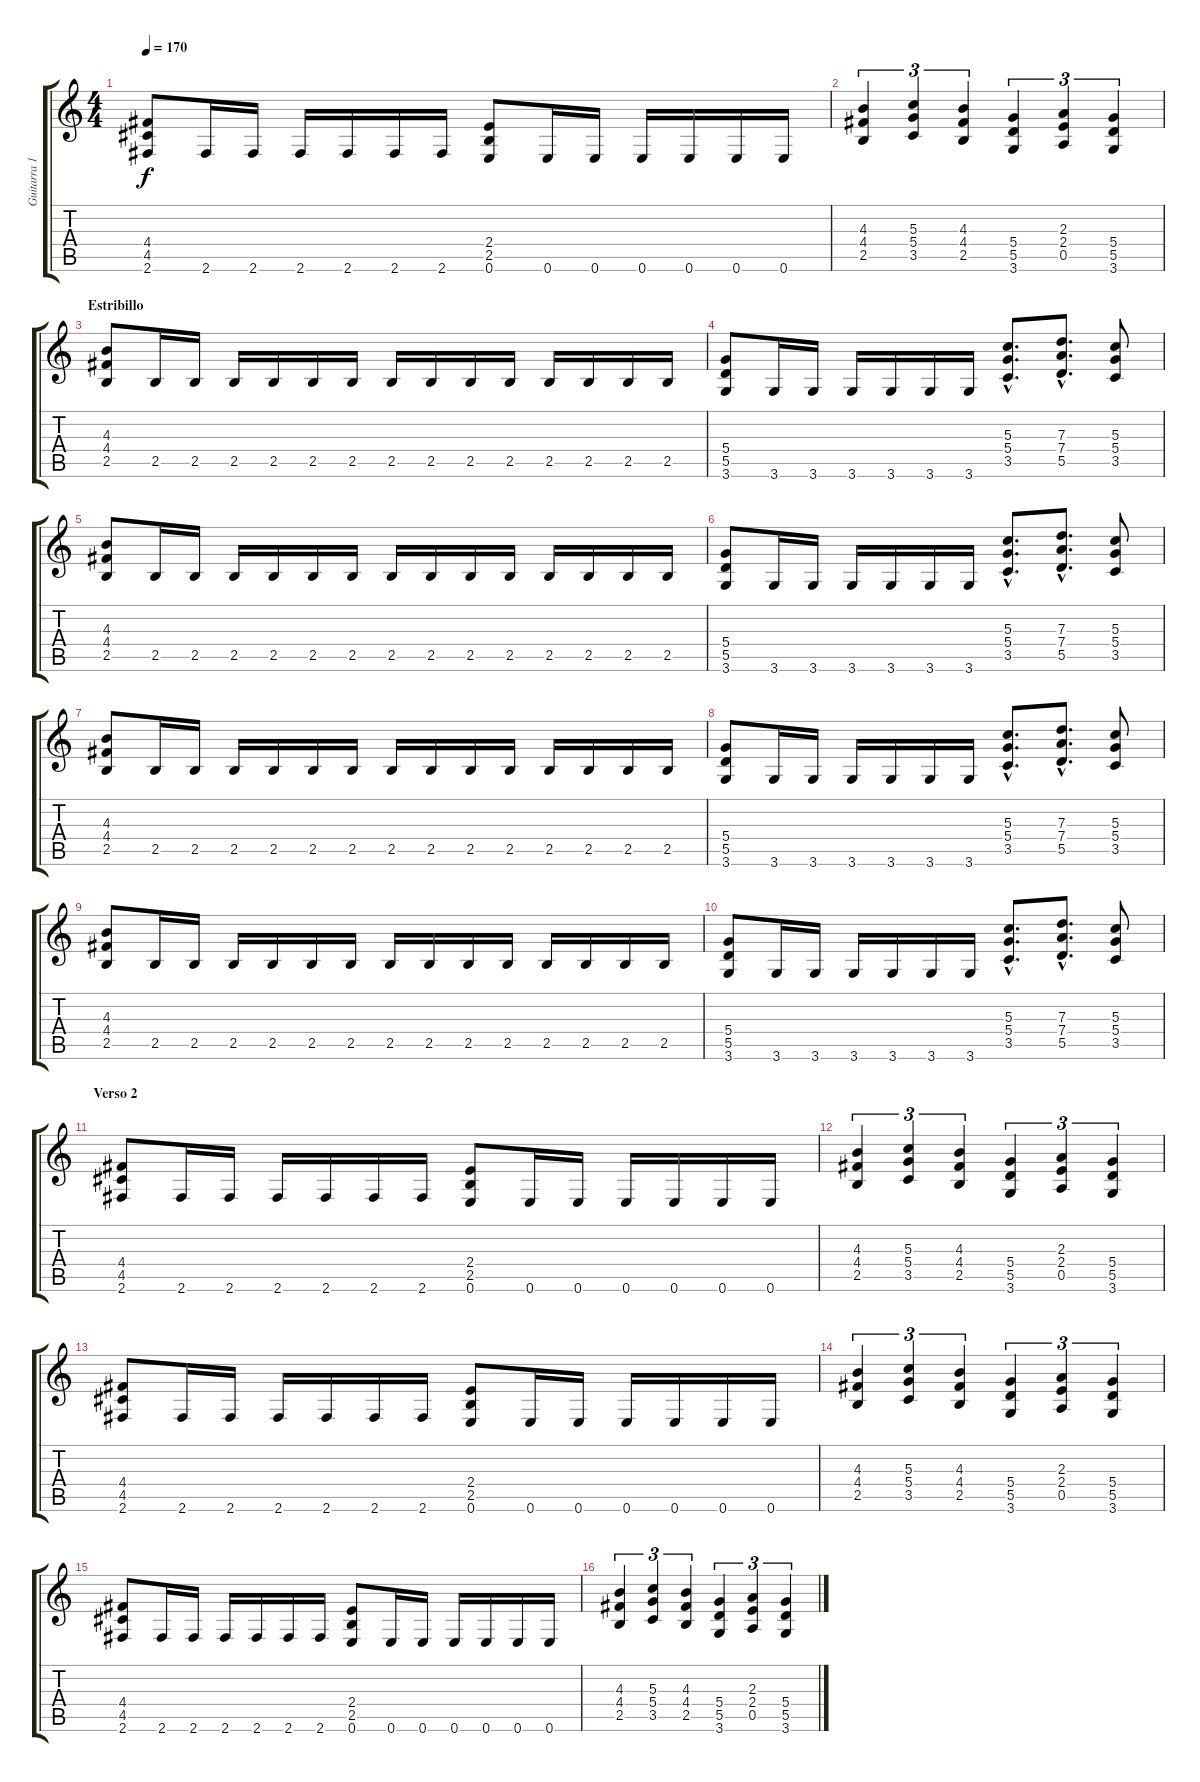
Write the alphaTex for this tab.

\track ("Guitarra 1" "Guitarra 1") {instrument overdrivenguitar}
\staff {score tabs}
\tuning (E4 B3 G3 D3 A2 E2) {hide}
\ts (4 4)
\tempo 170
\clef g2
\ks c
(4.4 4.5 2.6).8{dy f} 2.6.16 2.6.16 2.6.16 2.6.16 2.6.16 2.6.16 (2.4 2.5 0.6).8 0.6.16 0.6.16 0.6.16 0.6.16 0.6.16 0.6.16 |
(4.3 4.4 2.5).4{tu (3 2)} (5.3 5.4 3.5).4{tu (3 2)} (4.3 4.4 2.5).4{tu (3 2)} (5.4 5.5 3.6).4{tu (3 2)} (2.3 2.4 0.5).4{tu (3 2)} (5.4 5.5 3.6).4{tu (3 2)} |
\section ("" "Estribillo")
(4.3 4.4 2.5).8 2.5.16 2.5.16 2.5.16 2.5.16 2.5.16 2.5.16 2.5.16 2.5.16 2.5.16 2.5.16 2.5.16 2.5.16 2.5.16 2.5.16 |
(5.4 5.5 3.6).8 3.6.16 3.6.16 3.6.16 3.6.16 3.6.16 3.6.16 (5.3{hac} 5.4{hac} 3.5{hac}).8{d} (7.3{hac} 7.4{hac} 5.5{hac}).8{d} (5.3 5.4 3.5).8 |
(4.3 4.4 2.5).8 2.5.16 2.5.16 2.5.16 2.5.16 2.5.16 2.5.16 2.5.16 2.5.16 2.5.16 2.5.16 2.5.16 2.5.16 2.5.16 2.5.16 |
(5.4 5.5 3.6).8 3.6.16 3.6.16 3.6.16 3.6.16 3.6.16 3.6.16 (5.3{hac} 5.4{hac} 3.5{hac}).8{d} (7.3{hac} 7.4{hac} 5.5{hac}).8{d} (5.3 5.4 3.5).8 |
(4.3 4.4 2.5).8 2.5.16 2.5.16 2.5.16 2.5.16 2.5.16 2.5.16 2.5.16 2.5.16 2.5.16 2.5.16 2.5.16 2.5.16 2.5.16 2.5.16 |
(5.4 5.5 3.6).8 3.6.16 3.6.16 3.6.16 3.6.16 3.6.16 3.6.16 (5.3{hac} 5.4{hac} 3.5{hac}).8{d} (7.3{hac} 7.4{hac} 5.5{hac}).8{d} (5.3 5.4 3.5).8 |
(4.3 4.4 2.5).8 2.5.16 2.5.16 2.5.16 2.5.16 2.5.16 2.5.16 2.5.16 2.5.16 2.5.16 2.5.16 2.5.16 2.5.16 2.5.16 2.5.16 |
(5.4 5.5 3.6).8 3.6.16 3.6.16 3.6.16 3.6.16 3.6.16 3.6.16 (5.3{hac} 5.4{hac} 3.5{hac}).8{d} (7.3{hac} 7.4{hac} 5.5{hac}).8{d} (5.3 5.4 3.5).8 |
\section ("" "Verso 2")
(4.4 4.5 2.6).8 2.6.16 2.6.16 2.6.16 2.6.16 2.6.16 2.6.16 (2.4 2.5 0.6).8 0.6.16 0.6.16 0.6.16 0.6.16 0.6.16 0.6.16 |
(4.3 4.4 2.5).4{tu (3 2)} (5.3 5.4 3.5).4{tu (3 2)} (4.3 4.4 2.5).4{tu (3 2)} (5.4 5.5 3.6).4{tu (3 2)} (2.3 2.4 0.5).4{tu (3 2)} (5.4 5.5 3.6).4{tu (3 2)} |
(4.4 4.5 2.6).8 2.6.16 2.6.16 2.6.16 2.6.16 2.6.16 2.6.16 (2.4 2.5 0.6).8 0.6.16 0.6.16 0.6.16 0.6.16 0.6.16 0.6.16 |
(4.3 4.4 2.5).4{tu (3 2)} (5.3 5.4 3.5).4{tu (3 2)} (4.3 4.4 2.5).4{tu (3 2)} (5.4 5.5 3.6).4{tu (3 2)} (2.3 2.4 0.5).4{tu (3 2)} (5.4 5.5 3.6).4{tu (3 2)} |
(4.4 4.5 2.6).8 2.6.16 2.6.16 2.6.16 2.6.16 2.6.16 2.6.16 (2.4 2.5 0.6).8 0.6.16 0.6.16 0.6.16 0.6.16 0.6.16 0.6.16 |
(4.3 4.4 2.5).4{tu (3 2)} (5.3 5.4 3.5).4{tu (3 2)} (4.3 4.4 2.5).4{tu (3 2)} (5.4 5.5 3.6).4{tu (3 2)} (2.3 2.4 0.5).4{tu (3 2)} (5.4 5.5 3.6).4{tu (3 2)}
